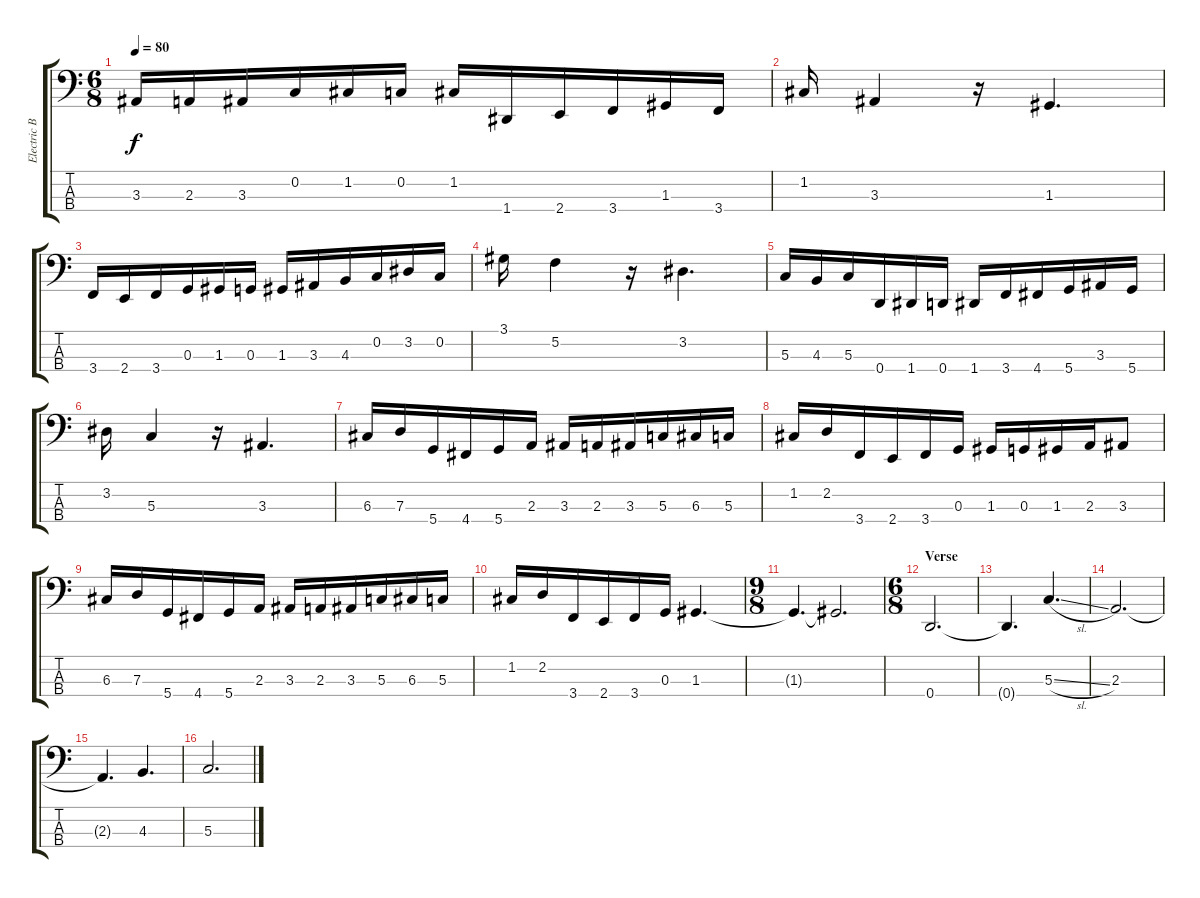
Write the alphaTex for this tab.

\track ("Electric Bass" "Electric B") {instrument electricbassfinger}
\staff {score tabs}
\tuning (F2 C2 G1 D1) {hide}
\ts (6 8)
\tempo 80
\clef f4
\ks c
3.3.16{dy f} 2.3.16 3.3.16 0.2.16 1.2.16 0.2.16 1.2.16 1.4.16 2.4.16 3.4.16 1.3.16 3.4.16 |
1.2.16 3.3.4 r.16 1.3.4{d} |
3.4.16 2.4.16 3.4.16 0.3.16 1.3.16 0.3.16 1.3.16 3.3.16 4.3.16 0.2.16 3.2.16 0.2.16 |
3.1.16 5.2.4 r.16 3.2.4{d} |
5.3.16 4.3.16 5.3.16 0.4.16 1.4.16 0.4.16 1.4.16 3.4.16 4.4.16 5.4.16 3.3.16 5.4.16 |
3.2.16 5.3.4 r.16 3.3.4{d} |
6.3.16 7.3.16 5.4.16 4.4.16 5.4.16 2.3.16 3.3.16 2.3.16 3.3.16 5.3.16 6.3.16 5.3.16 |
1.2.16 2.2.16 3.4.16 2.4.16 3.4.16 0.3.16 1.3.16 0.3.16 1.3.16 2.3.16 3.3.8 |
6.3.16 7.3.16 5.4.16 4.4.16 5.4.16 2.3.16 3.3.16 2.3.16 3.3.16 5.3.16 6.3.16 5.3.16 |
1.2.16 2.2.16 3.4.16 2.4.16 3.4.16 0.3.16 1.3.4{d} |
\ts (9 8)
1.3{t}.4{d} 1.3{t}.2{d} |
\ts (6 8)
\section ("" "Verse")
0.4.2{d} |
0.4{t}.4{d} 5.3{sl}.4{d} |
2.3.2{d} |
2.3{t}.4{d} 4.3.4{d} |
5.3.2{d}
